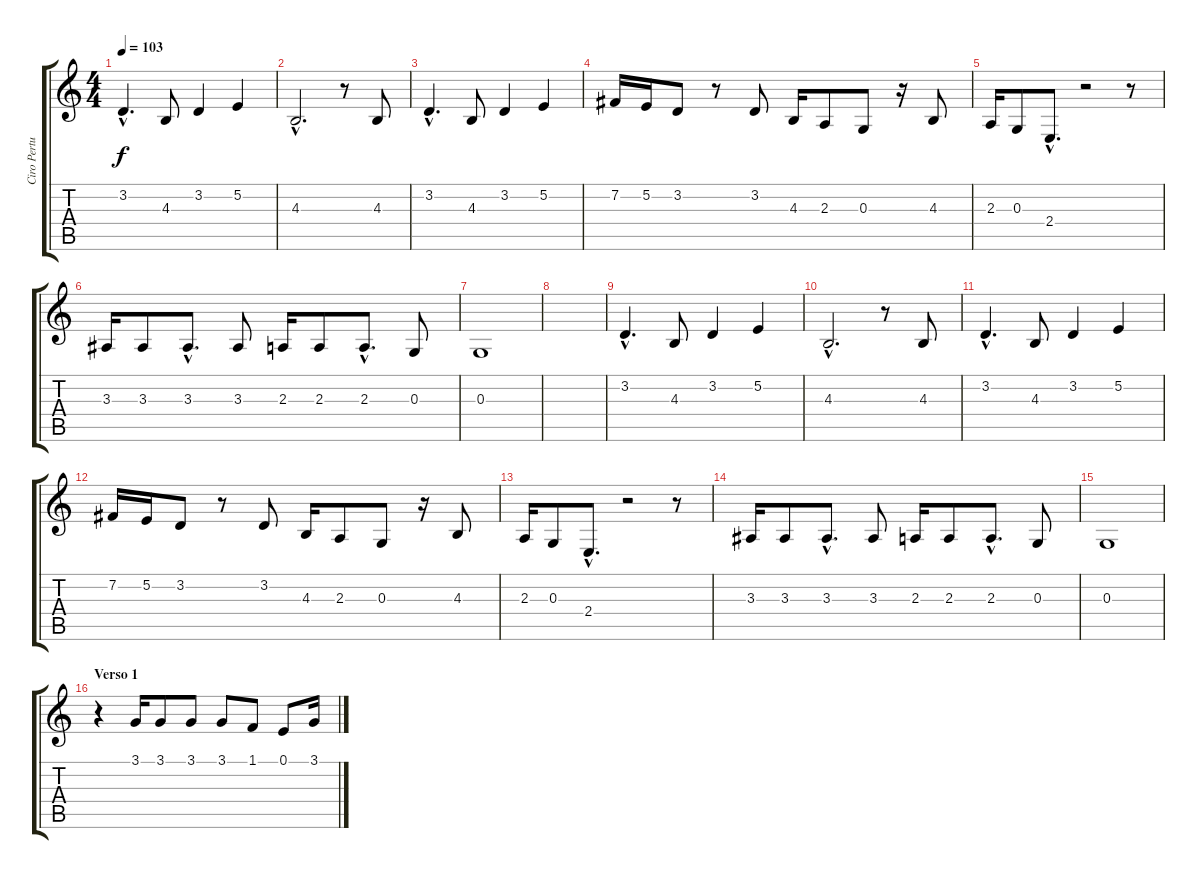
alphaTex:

\track ("Ciro Pertusi (Voz)" "Ciro Pertu") {instrument clarinet}
\staff {score tabs}
\tuning (E4 B3 G3 D3 A2 E2) {hide}
\ts (4 4)
\tempo 103
\clef g2
\ks c
3.2{hac}.4{d dy f instrument clarinet} 4.3.8 3.2.4 5.2.4 |
4.3{hac}.2{d} r.8 4.3.8 |
3.2{hac}.4{d} 4.3.8 3.2.4 5.2.4 |
7.2.16 5.2.16 3.2.8 r.8 3.2.8 4.3.16 2.3.8 0.3.8 r.16 4.3.8 |
2.3.16 0.3.8 2.4{hac}.8{d} r.2 r.8 |
3.3.16 3.3.8 3.3{hac}.8{d} 3.3.8 2.3.16 2.3.8 2.3{hac}.8{d} 0.3.8 |
0.3.1 |
|
3.2{hac}.4{d} 4.3.8 3.2.4 5.2.4 |
4.3{hac}.2{d} r.8 4.3.8 |
3.2{hac}.4{d} 4.3.8 3.2.4 5.2.4 |
7.2.16 5.2.16 3.2.8 r.8 3.2.8 4.3.16 2.3.8 0.3.8 r.16 4.3.8 |
2.3.16 0.3.8 2.4{hac}.8{d} r.2 r.8 |
3.3.16 3.3.8 3.3{hac}.8{d} 3.3.8 2.3.16 2.3.8 2.3{hac}.8{d} 0.3.8 |
0.3.1 |
\section ("" "Verso 1")
r.4 3.1.16 3.1.8 3.1.8 3.1.8 1.1.8 0.1.8 3.1.16
